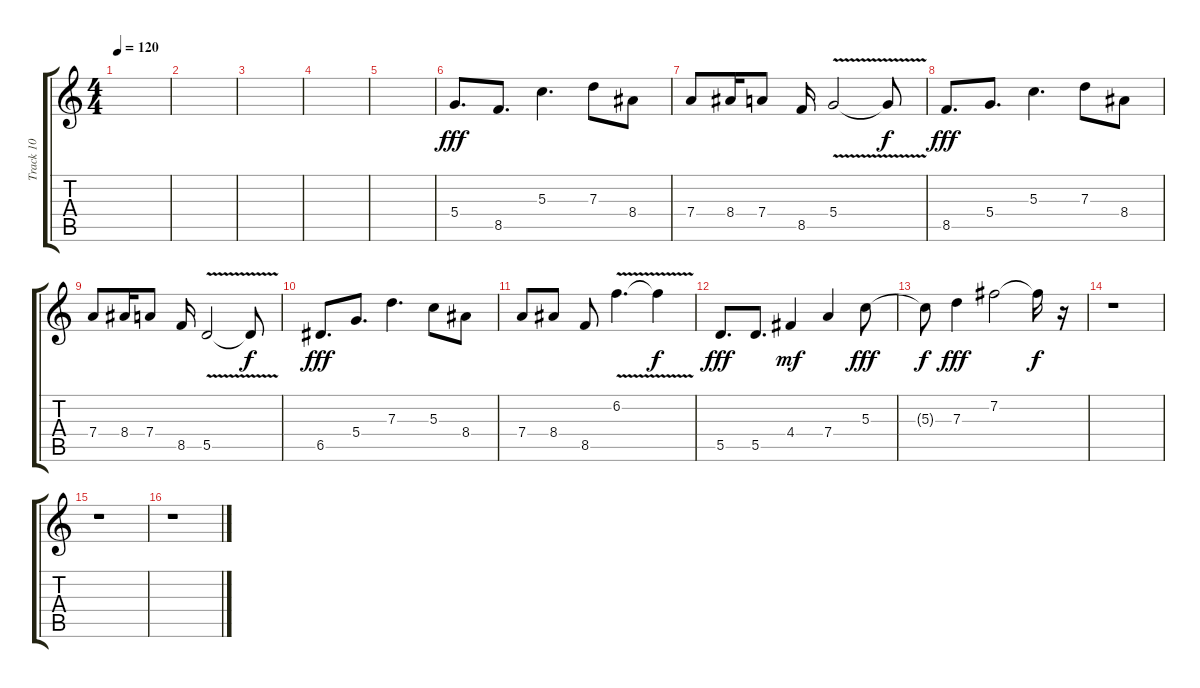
\track ("Track 10" "Track 10") {instrument overdrivenguitar}
\staff {score tabs}
\tuning (E4 B3 G3 D3 A2 E2) {hide}
\ts (4 4)
\tempo 120
\clef g2
\ks c
|
|
|
|
|
5.4.8{d dy fff} 8.5.8{d} 5.3.4{d} 7.3.8 8.4.8 |
7.4.8 8.4.16 7.4.8 8.5.16 5.4{v}.2 5.4{t}.8{dy f} |
8.5.8{d dy fff} 5.4.8{d} 5.3.4{d} 7.3.8 8.4.8 |
7.4.8 8.4.16 7.4.8 8.5.16 5.5{v}.2 5.5{t}.8{dy f} |
6.5.8{d dy fff} 5.4.8{d} 7.3.4{d} 5.3.8 8.4.8 |
7.4.8 8.4.8 8.5.8 6.2{v}.4{d} 6.2{t}.4{dy f} |
5.5.8{d dy fff} 5.5.8{d} 4.4.4{dy mf} 7.4.4 5.3.8{dy fff} |
5.3{t}.8{dy f} 7.3.4{dy fff} 7.2.2 7.2{t}.16{dy f} r.16 |
r.1 |
r.1 |
r.1
